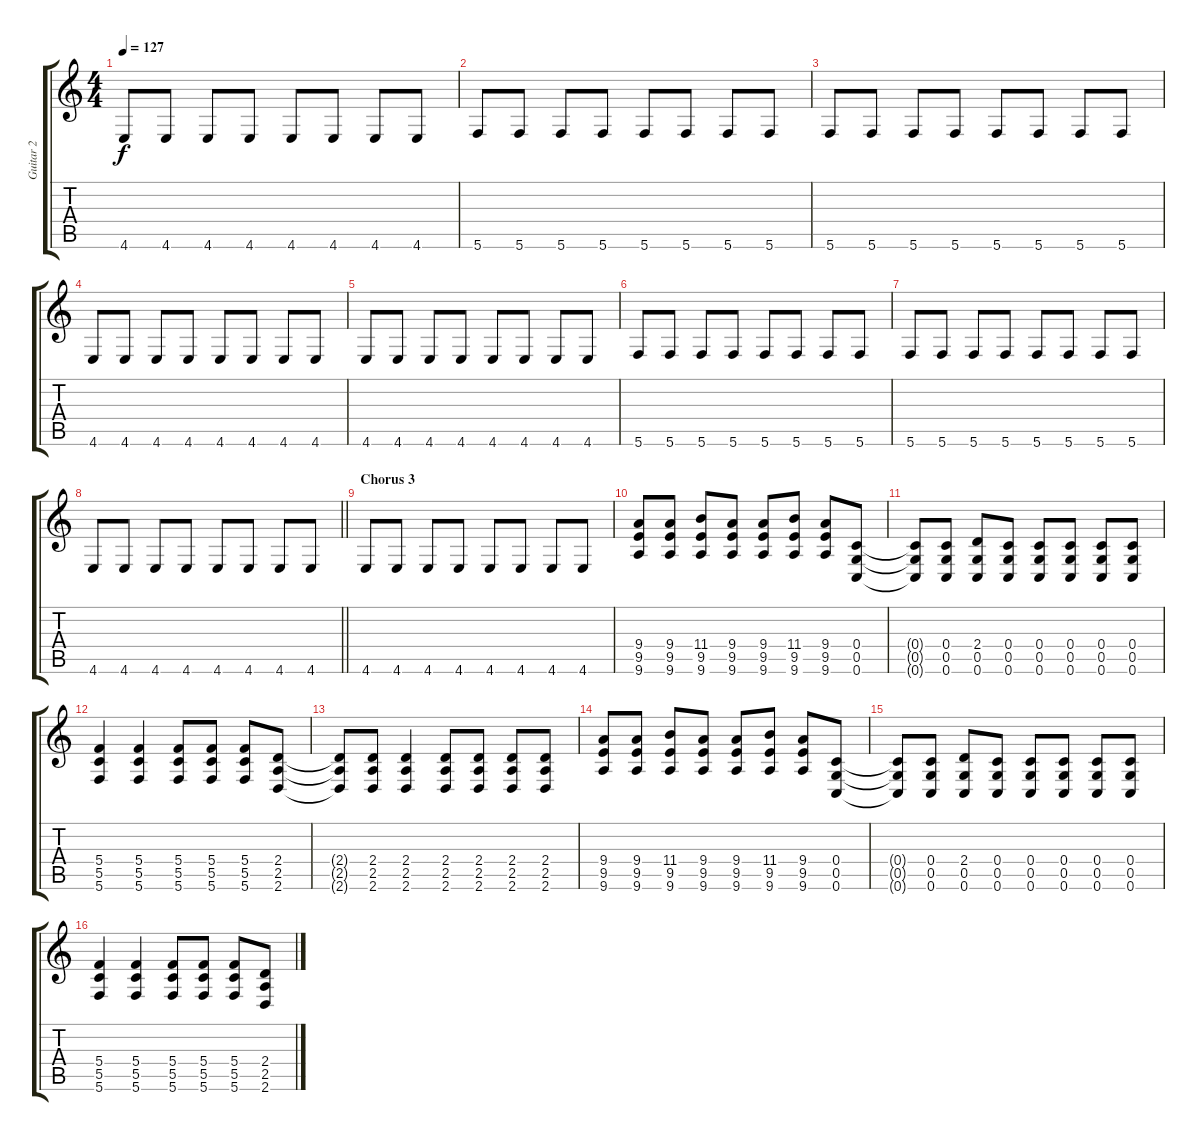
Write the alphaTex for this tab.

\track ("Guitar 2" "Guitar 2") {instrument overdrivenguitar}
\staff {score tabs}
\tuning (D4 A3 F3 C3 G2 C2) {hide}
\ts (4 4)
\tempo 127
\clef g2
\ks c
4.6.8{dy f} 4.6.8 4.6.8 4.6.8 4.6.8 4.6.8 4.6.8 4.6.8 |
5.6.8 5.6.8 5.6.8 5.6.8 5.6.8 5.6.8 5.6.8 5.6.8 |
5.6.8 5.6.8 5.6.8 5.6.8 5.6.8 5.6.8 5.6.8 5.6.8 |
4.6.8 4.6.8 4.6.8 4.6.8 4.6.8 4.6.8 4.6.8 4.6.8 |
4.6.8 4.6.8 4.6.8 4.6.8 4.6.8 4.6.8 4.6.8 4.6.8 |
5.6.8 5.6.8 5.6.8 5.6.8 5.6.8 5.6.8 5.6.8 5.6.8 |
5.6.8 5.6.8 5.6.8 5.6.8 5.6.8 5.6.8 5.6.8 5.6.8 |
\barLineRight lightlight
4.6.8 4.6.8 4.6.8 4.6.8 4.6.8 4.6.8 4.6.8 4.6.8 |
\section ("" "Chorus 3")
4.6.8 4.6.8 4.6.8 4.6.8 4.6.8 4.6.8 4.6.8 4.6.8 |
(9.4 9.5 9.6).8 (9.4 9.5 9.6).8 (11.4 9.5 9.6).8 (9.4 9.5 9.6).8 (9.4 9.5 9.6).8 (11.4 9.5 9.6).8 (9.4 9.5 9.6).8 (0.4 0.5 0.6).8 |
(0.4{t} 0.5{t} 0.6{t}).8 (0.4 0.5 0.6).8 (2.4 0.5 0.6).8 (0.4 0.5 0.6).8 (0.4 0.5 0.6).8 (0.4 0.5 0.6).8 (0.4 0.5 0.6).8 (0.4 0.5 0.6).8 |
(5.4 5.5 5.6).4 (5.4 5.5 5.6).4 (5.4 5.5 5.6).8 (5.4 5.5 5.6).8 (5.4 5.5 5.6).8 (2.4 2.5 2.6).8 |
(2.4{t} 2.5{t} 2.6{t}).8 (2.4 2.5 2.6).8 (2.4 2.5 2.6).4 (2.4 2.5 2.6).8 (2.4 2.5 2.6).8 (2.4 2.5 2.6).8 (2.4 2.5 2.6).8 |
(9.4 9.5 9.6).8 (9.4 9.5 9.6).8 (11.4 9.5 9.6).8 (9.4 9.5 9.6).8 (9.4 9.5 9.6).8 (11.4 9.5 9.6).8 (9.4 9.5 9.6).8 (0.4 0.5 0.6).8 |
(0.4{t} 0.5{t} 0.6{t}).8 (0.4 0.5 0.6).8 (2.4 0.5 0.6).8 (0.4 0.5 0.6).8 (0.4 0.5 0.6).8 (0.4 0.5 0.6).8 (0.4 0.5 0.6).8 (0.4 0.5 0.6).8 |
(5.4 5.5 5.6).4 (5.4 5.5 5.6).4 (5.4 5.5 5.6).8 (5.4 5.5 5.6).8 (5.4 5.5 5.6).8 (2.4 2.5 2.6).8
